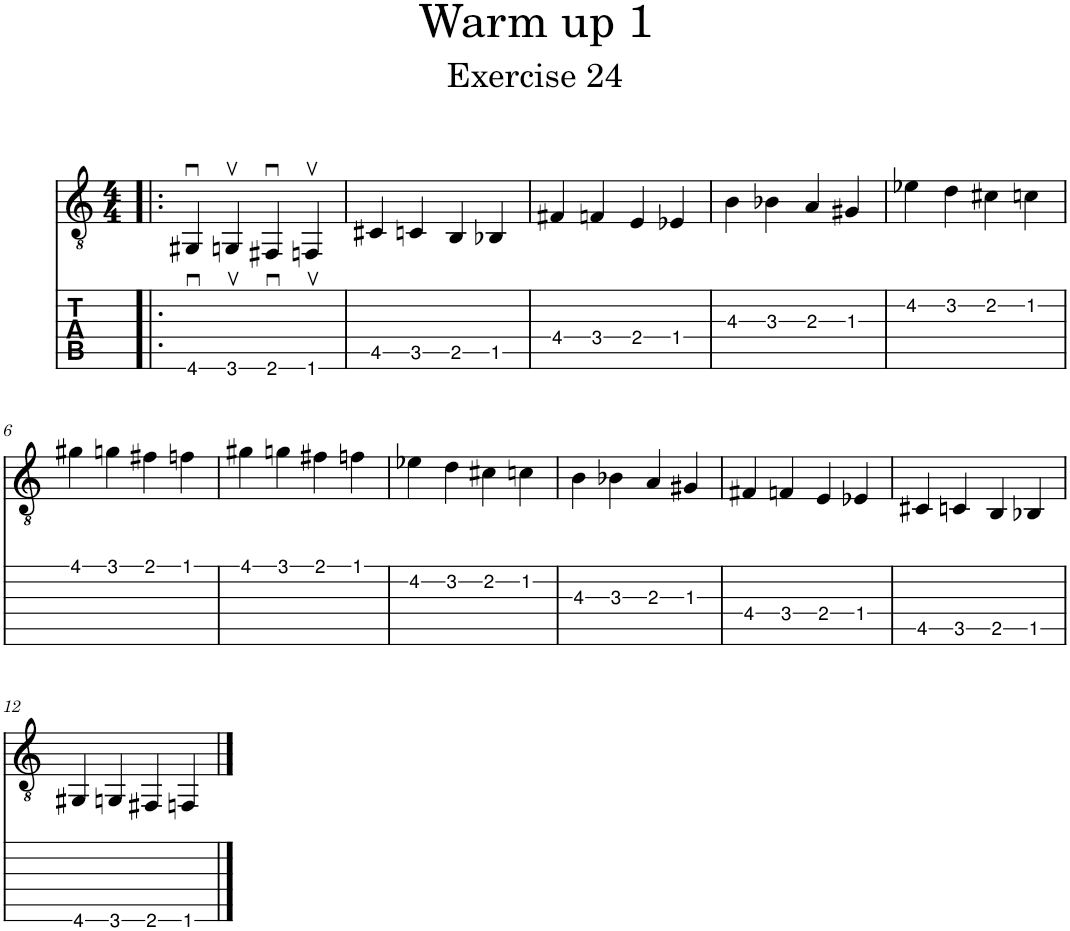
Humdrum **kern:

**kern	**kern
*part1	*part1
*staff2	*staff1
*I"Guitar	*
*I'Guit.	*
*stria6	*
*	*clefGv2
*k[]	*k[]
*M4/4	*M4/4
=1!|:	=1!|:
4GG#u	4GG#Xu/
4GGv	4GGnv/
4FF#u	4FF#Xu/
4FFv	4FFnv/
=2	=2
4C#	4C#X/
4C	4Cn/
4BB	4BB/
4BB-	4BB-X/
=3	=3
4F#	4F#X/
4F	4Fn/
4E	4E/
4E-	4E-X/
=4	=4
4B	4B\
4B-	4B-X\
4A	4A/
4G#	4G#X/
=5	=5
4e-	4e-X\
4d	4d\
4c#	4c#X\
4c	4cn\
!!LO:LB:g=z
=6	=6
4g#	4g#X\
4g	4gn\
4f#	4f#X\
4f	4fn\
=7	=7
4g#	4g#X\
4g	4gn\
4f#	4f#X\
4f	4fn\
=8	=8
4e-	4e-X\
4d	4d\
4c#	4c#X\
4c	4cn\
=9	=9
4B	4B\
4B-	4B-X\
4A	4A/
4G#	4G#X/
=10	=10
4F#	4F#X/
4F	4Fn/
4E	4E/
4E-	4E-X/
=11	=11
4C#	4C#X/
4C	4Cn/
4BB	4BB/
4BB-	4BB-X/
!!LO:LB:g=z
=12	=12
4GG#	4GG#X/
4GG	4GGn/
4FF#	4FF#X/
4FF	4FFn/
==	==
*-	*-
